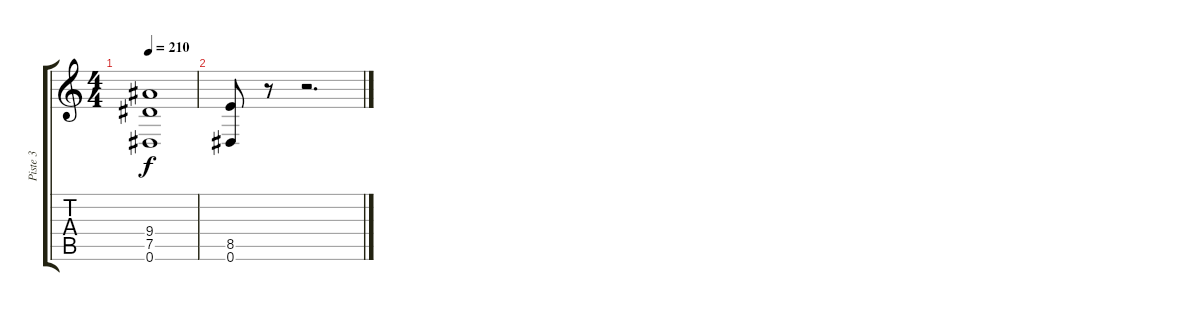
\track ("Piste 3" "Piste 3") {instrument distortionguitar}
\staff {score tabs}
\tuning (Eb4 Bb3 Gb3 Db3 Ab2 Eb2) {hide}
\ts (4 4)
\tempo 210
\clef g2
\ks c
(9.4{t} 7.5{t} 0.6{t}).1{dy f} |
(8.5 0.6).8 r.8 r.2{d}
